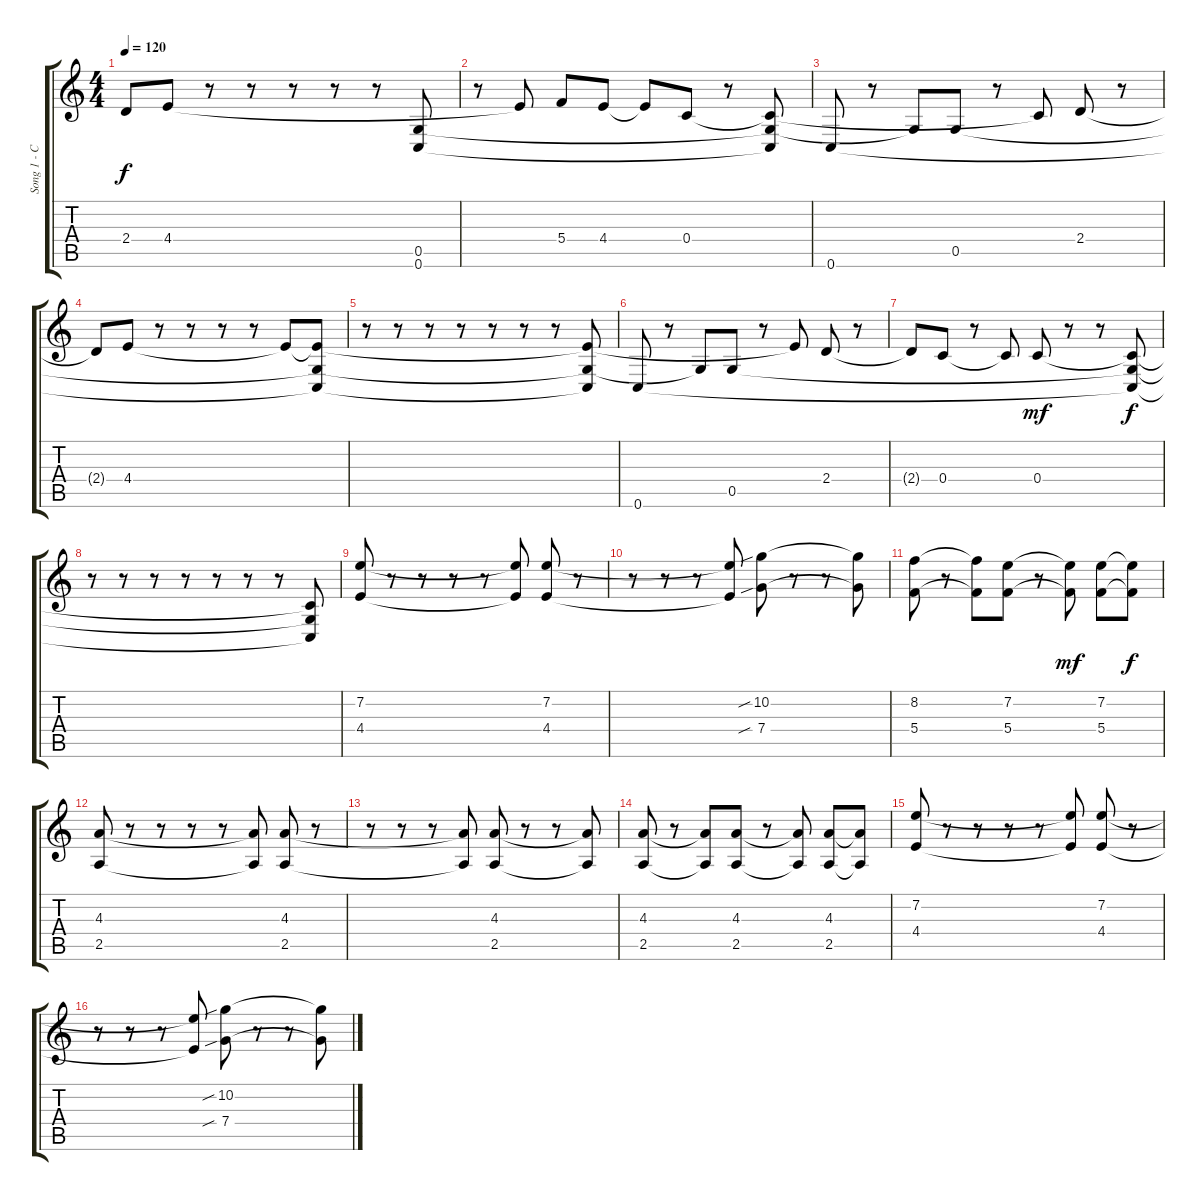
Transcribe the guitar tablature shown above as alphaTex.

\track ("Song 1 - Clean" "Song 1 - C") {instrument electricguitarclean}
\staff {score tabs}
\tuning (D4 A3 F3 C3 G2 C2) {hide}
\ts (4 4)
\tempo 120
\clef g2
\ks c
2.4{t}.8{dy f} 4.4.8 r.8 r.8 r.8 r.8 r.8 (0.5{t} 0.6{t}).8 |
r.8 4.4{t}.8 5.4.8 4.4.8 4.4{t}.8 0.4.8 r.8 (0.4{t} 0.5{t} 0.6{t}).8 |
0.6.8 r.8 0.5{t}.8 0.5.8 r.8 0.4{t}.8 2.4.8 r.8 |
2.4{t}.8 4.4.8 r.8 r.8 r.8 r.8 4.4{t}.8 (4.4{t} 0.5{t} 0.6{t}).8 |
r.8 r.8 r.8 r.8 r.8 r.8 r.8 (4.4{t} 0.5{t} 0.6{t}).8 |
0.6.8 r.8 0.5{t}.8 0.5.8 r.8 4.4{t}.8 2.4.8 r.8 |
2.4{t}.8 0.4.8 r.8 0.4{t}.8 0.4.8{dy mf} r.8 r.8 (0.4{t} 0.5{t} 0.6{t}).8{dy f} |
r.8 r.8 r.8 r.8 r.8 r.8 r.8 (0.4{t} 0.5{t} 0.6{t}).8 |
(7.2 4.4).8 r.8 r.8 r.8 r.8 (7.2{t} 4.4{t}).8 (7.2 4.4).8 r.8 |
r.8 r.8 r.8 (7.2{t} 4.4{t}).8 (10.2{sib} 7.4{sib}).8 r.8 r.8 (10.2{t} 7.4{t}).8 |
(8.2 5.4).8 r.8 (8.2{t} 5.4{t}).8 (7.2 5.4).8 r.8 (7.2{t} 5.4{t}).8{dy mf} (7.2 5.4).8 (7.2{t} 5.4{t}).8{dy f} |
(4.3 2.5).8 r.8 r.8 r.8 r.8 (4.3{t} 2.5{t}).8 (4.3 2.5).8 r.8 |
r.8 r.8 r.8 (4.3{t} 2.5{t}).8 (4.3 2.5).8 r.8 r.8 (4.3{t} 2.5{t}).8 |
(4.3 2.5).8 r.8 (4.3{t} 2.5{t}).8 (4.3 2.5).8 r.8 (4.3{t} 2.5{t}).8 (4.3 2.5).8 (4.3{t} 2.5{t}).8 |
(7.2 4.4).8 r.8 r.8 r.8 r.8 (7.2{t} 4.4{t}).8 (7.2 4.4).8 r.8 |
r.8 r.8 r.8 (7.2{t} 4.4{t}).8 (10.2{sib} 7.4{sib}).8 r.8 r.8 (10.2{t} 7.4{t}).8
